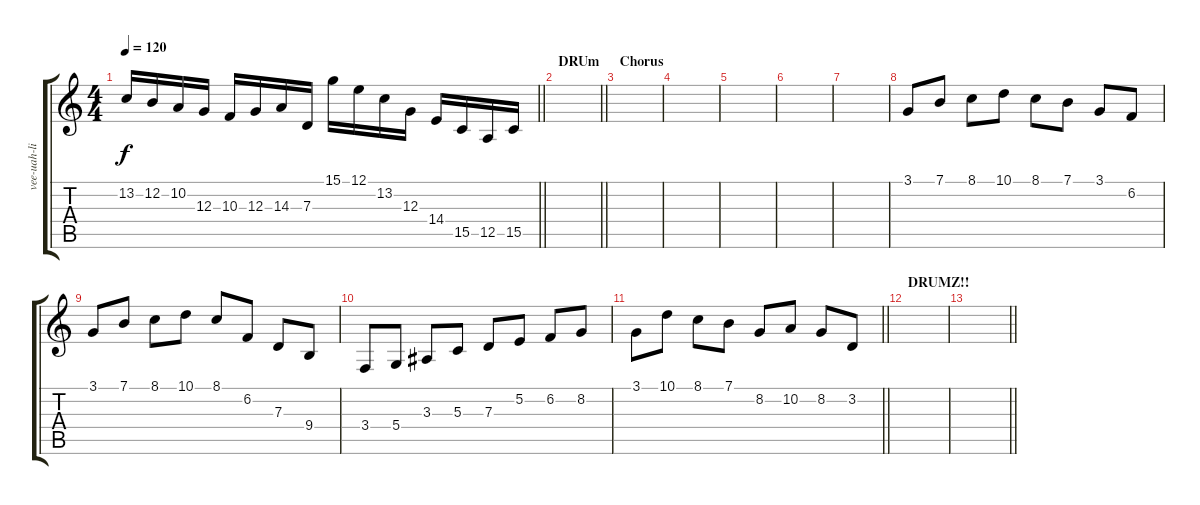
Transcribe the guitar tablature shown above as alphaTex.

\track ("vee-uah-lin" "vee-uah-li") {instrument violin}
\staff {score tabs}
\tuning (E4 B3 G3 D3 A2 D2) {hide}
\ts (4 4)
\tempo 120
\clef g2
\barLineRight lightlight
\ks c
13.2.16{dy f} 12.2.16 10.2.16 12.3.16 10.3.16 12.3.16 14.3.16 7.3.16 15.1.16 12.1.16 13.2.16 12.3.16 14.4.16 15.5.16 12.5.16 15.5.16 |
\section ("" "DRUm")
\barLineRight lightlight
|
\section ("" "Chorus")
|
|
|
|
|
3.1.8 7.1.8 8.1.8 10.1.8 8.1.8 7.1.8 3.1.8 6.2.8 |
3.1.8 7.1.8 8.1.8 10.1.8 8.1.8 6.2.8 7.3.8 9.4.8 |
3.4.8 5.4.8 3.3.8 5.3.8 7.3.8 5.2.8 6.2.8 8.2.8 |
\barLineRight lightlight
3.1.8 10.1.8 8.1.8 7.1.8 8.2.8 10.2.8 8.2.8 3.2.8 |
\section ("" "DRUMZ!!")
|
\barLineRight lightlight
